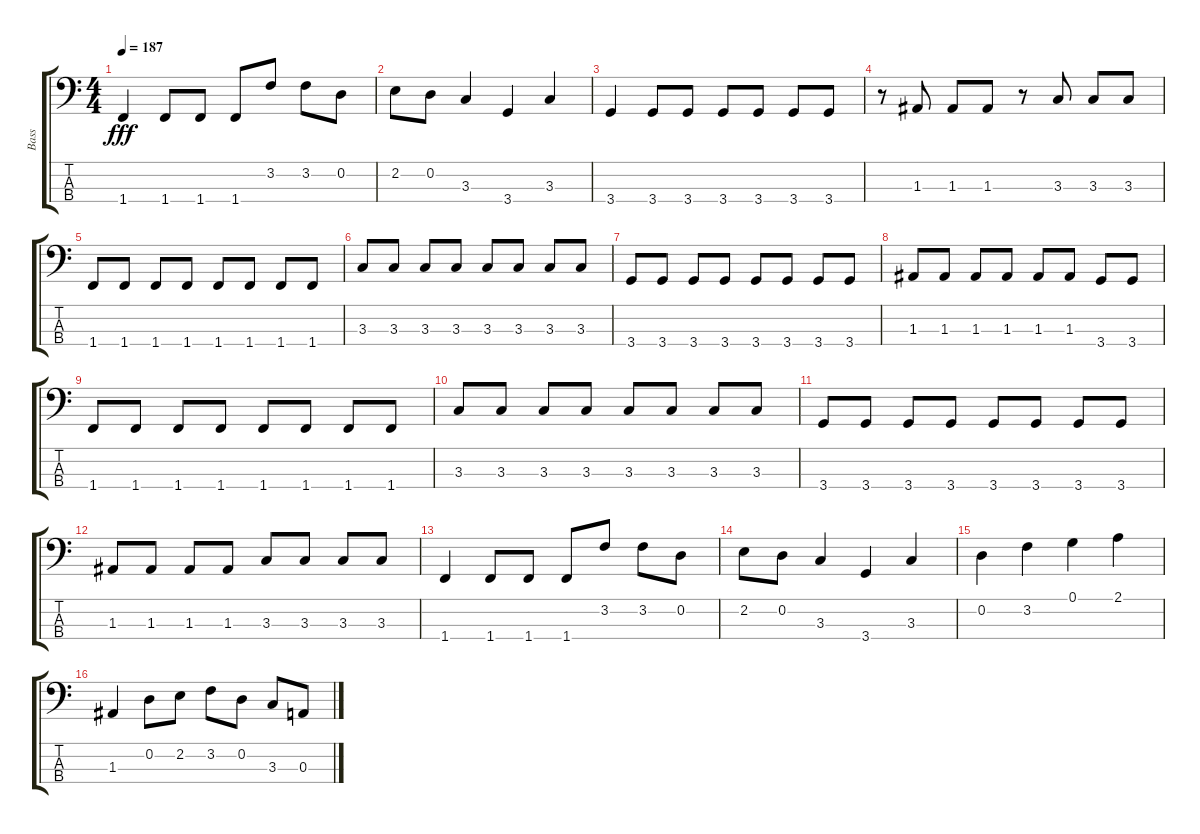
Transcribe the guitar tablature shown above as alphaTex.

\track ("Bass" "Bass") {instrument electricbasspick}
\staff {score tabs}
\tuning (G2 D2 A1 E1) {hide}
\ts (4 4)
\tempo 187
\clef f4
\ks c
1.4.4{dy fff} 1.4.8 1.4.8 1.4.8 3.2.8 3.2.8 0.2.8 |
2.2.8 0.2.8 3.3.4 3.4.4 3.3.4 |
3.4.4 3.4.8 3.4.8 3.4.8 3.4.8 3.4.8 3.4.8 |
r.8 1.3.8 1.3.8 1.3.8 r.8 3.3.8 3.3.8 3.3.8 |
1.4.8 1.4.8 1.4.8 1.4.8 1.4.8 1.4.8 1.4.8 1.4.8 |
3.3.8 3.3.8 3.3.8 3.3.8 3.3.8 3.3.8 3.3.8 3.3.8 |
3.4.8 3.4.8 3.4.8 3.4.8 3.4.8 3.4.8 3.4.8 3.4.8 |
1.3.8 1.3.8 1.3.8 1.3.8 1.3.8 1.3.8 3.4.8 3.4.8 |
1.4.8 1.4.8 1.4.8 1.4.8 1.4.8 1.4.8 1.4.8 1.4.8 |
3.3.8 3.3.8 3.3.8 3.3.8 3.3.8 3.3.8 3.3.8 3.3.8 |
3.4.8 3.4.8 3.4.8 3.4.8 3.4.8 3.4.8 3.4.8 3.4.8 |
1.3.8 1.3.8 1.3.8 1.3.8 3.3.8 3.3.8 3.3.8 3.3.8 |
1.4.4 1.4.8 1.4.8 1.4.8 3.2.8 3.2.8 0.2.8 |
2.2.8 0.2.8 3.3.4 3.4.4 3.3.4 |
0.2.4 3.2.4 0.1.4 2.1.4 |
1.3.4 0.2.8 2.2.8 3.2.8 0.2.8 3.3.8 0.3.8
